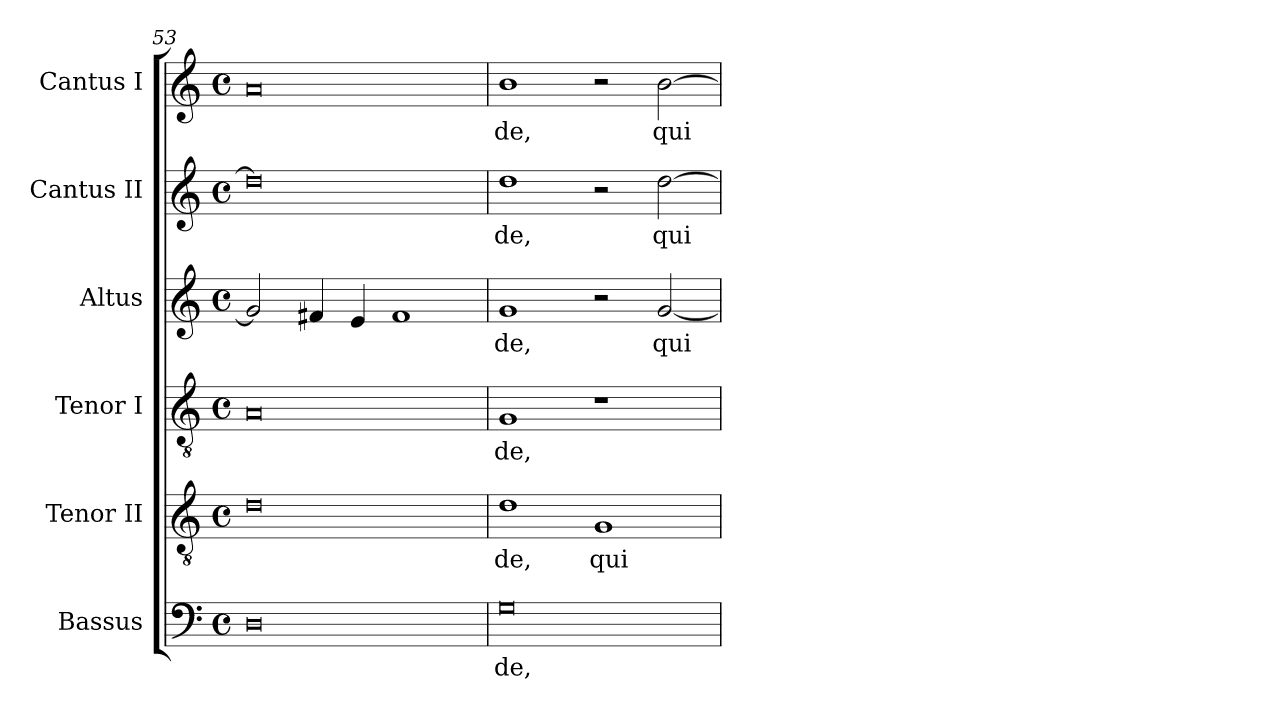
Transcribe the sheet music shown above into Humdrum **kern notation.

**kern	**text	**kern	**text	**kern	**text	**kern	**text	**kern	**text	**kern	**text
*part6	*part6	*part5	*part5	*part4	*part4	*part3	*part3	*part2	*part2	*part1	*part1
*staff6	*staff6	*staff5	*staff5	*staff4	*staff4	*staff3	*staff3	*staff2	*staff2	*staff1	*staff1
*I"Bassus	*	*I"Tenor II	*	*I"Tenor I	*	*I"Altus	*	*I"Cantus II	*	*I"Cantus I	*
*clefF4	*	*clefGv2	*	*clefGv2	*	*clefG2	*	*clefG2	*	*clefG2	*
*M4/4	*	*M4/4	*	*M4/4	*	*M4/4	*	*M4/4	*	*M4/4	*
*met(c)	*	*met(c)	*	*met(c)	*	*met(c)	*	*met(c)	*	*met(c)	*
=53	=53	=53	=53	=53	=53	=53	=53	=53	=53	=53	=53
0D	.	0d	.	0A	.	2g/]	.	0dd]	.	0a	.
.	.	.	.	.	.	4f#X/	.	.	.	.	.
.	.	.	.	.	.	4e/	.	.	.	.	.
.	.	.	.	.	.	1f#	.	.	.	.	.
=54	=54	=54	=54	=54	=54	=54	=54	=54	=54	=54	=54
!	!LO:LY:b:cj	!	!LO:LY:b:cj	!	!LO:LY:b:cj	!	!LO:LY:b:cj	!	!LO:LY:b:cj	!	!LO:LY:b:cj
0G	-de,	1d	de,	1G	-de,	1g	de,	1dd	de,	1b	-de,
!	!	!	!LO:LY:b:cj	!	!	!	!	!	!	!	!
.	.	1G	qui	1r	.	2r	.	2r	.	2r	.
!	!	!	!	!	!	!	!LO:LY:b	!	!LO:LY:b	!	!LO:LY:b
.	.	.	.	.	.	[>2g/	qui	[>2dd\	qui	[>2b\	qui-
=	=	=	=	=	=	=	=	=	=	=	=
*-	*-	*-	*-	*-	*-	*-	*-	*-	*-	*-	*-
